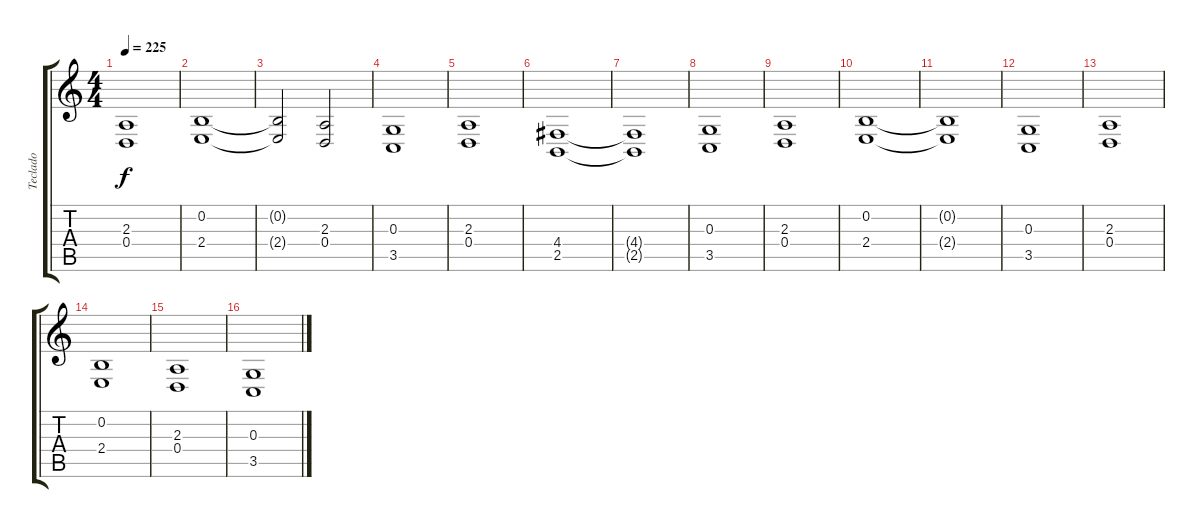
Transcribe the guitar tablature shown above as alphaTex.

\track ("Teclado" "Teclado") {instrument drawbarorgan}
\staff {score tabs}
\tuning (E4 B3 G3 D3 A2 E2) {hide}
\ts (4 4)
\tempo 225
\clef g2
\ks c
(2.3 0.4).1{dy f} |
(0.2 2.4).1 |
(0.2{t} 2.4{t}).2 (2.3 0.4).2 |
(0.3 3.5).1 |
(2.3 0.4).1 |
(4.4 2.5).1 |
(4.4{t} 2.5{t}).1 |
(0.3 3.5).1 |
(2.3 0.4).1 |
(0.2 2.4).1 |
(0.2{t} 2.4{t}).1 |
(0.3 3.5).1 |
(2.3 0.4).1 |
(0.2 2.4).1 |
(2.3 0.4).1 |
(0.3 3.5).1
